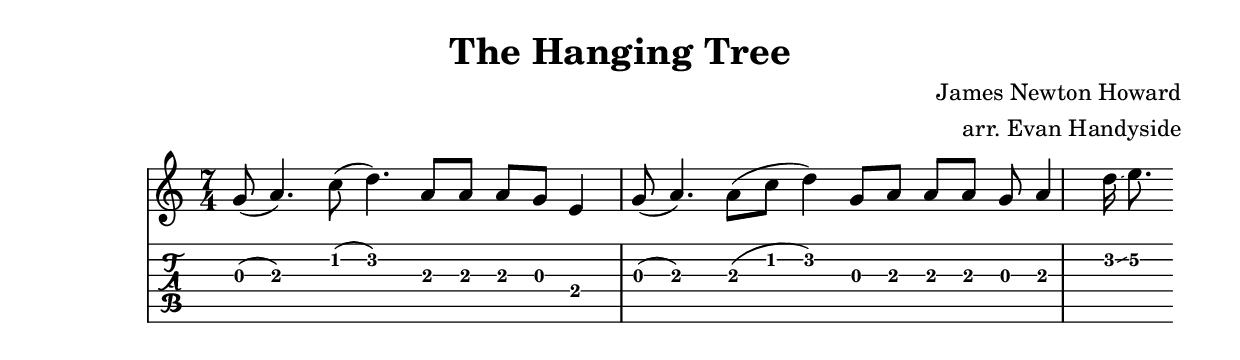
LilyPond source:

%%%%%%%
% Header
%%%%%%%

\version "2.19.42"
\header{
	title = "The Hanging Tree"
	composer = "James Newton Howard"
	arranger = "arr. Evan Handyside"
}

music = {
	g8( a4.) c8( d4.) a8 a a g e4
	g8( a4.) a8( c8 d4) g,8 a a a g a4
	d16\glissando e8.\2
}

\score {
	<<
	\new Staff \relative g' {
		\override StringNumber #'transparent = ##t
		\time 7/4
		\clef "G" \music
	}
	\new TabStaff \relative g {
		\music
	}
	>>
}
